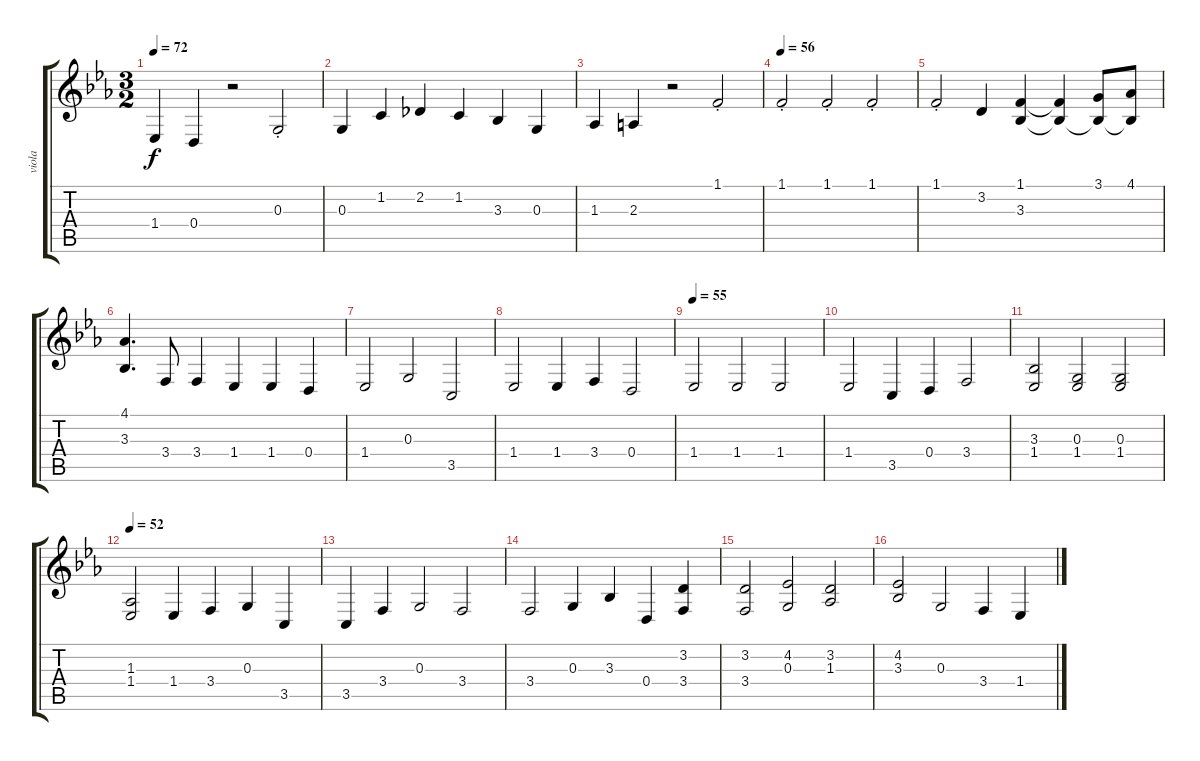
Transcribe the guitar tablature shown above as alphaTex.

\track ("viola" "viola") {instrument viola}
\staff {score tabs}
\tuning (E4 B3 G3 D3 A2 E2) {hide}
\ts (3 2)
\tempo 72
\clef g2
\ks eb
1.4.4{dy f} 0.4.4 r.2 0.3{st}.2 |
0.3.4 1.2.4 2.2.4 1.2.4 3.3.4 0.3.4 |
1.3.4 2.3.4 r.2 1.1{st}.2 |
\tempo 56
1.1{st}.2 1.1{st}.2 1.1{st}.2 |
1.1{st}.2 3.2.4 (1.1 3.3).4 (1.1{t} 3.3{t}).4 (3.1 3.3{t}).8 (4.1 3.3{t}).8 |
(4.1 3.3).4{d} 3.4.8 3.4.4 1.4.4 1.4.4 0.4.4 |
1.4.2 0.3.2 3.5.2 |
1.4.2 1.4.4 3.4.4 0.4.2 |
\tempo 55
1.4.2 1.4.2 1.4.2 |
1.4.2 3.5.4 0.4.4 3.4.2 |
(3.3 1.4).2 (0.3 1.4).2 (0.3 1.4).2 |
\tempo 52
(1.3 1.4).2 1.4.4 3.4.4 0.3.4 3.5.4 |
3.5.4 3.4.4 0.3.2 3.4.2 |
3.4.2 0.3.4 3.3.4 0.4.4 (3.2 3.4).4 |
(3.2 3.4).2 (4.2 0.3).2 (3.2 1.3).2 |
(4.2 3.3).2 0.3.2 3.4.4 1.4.4
